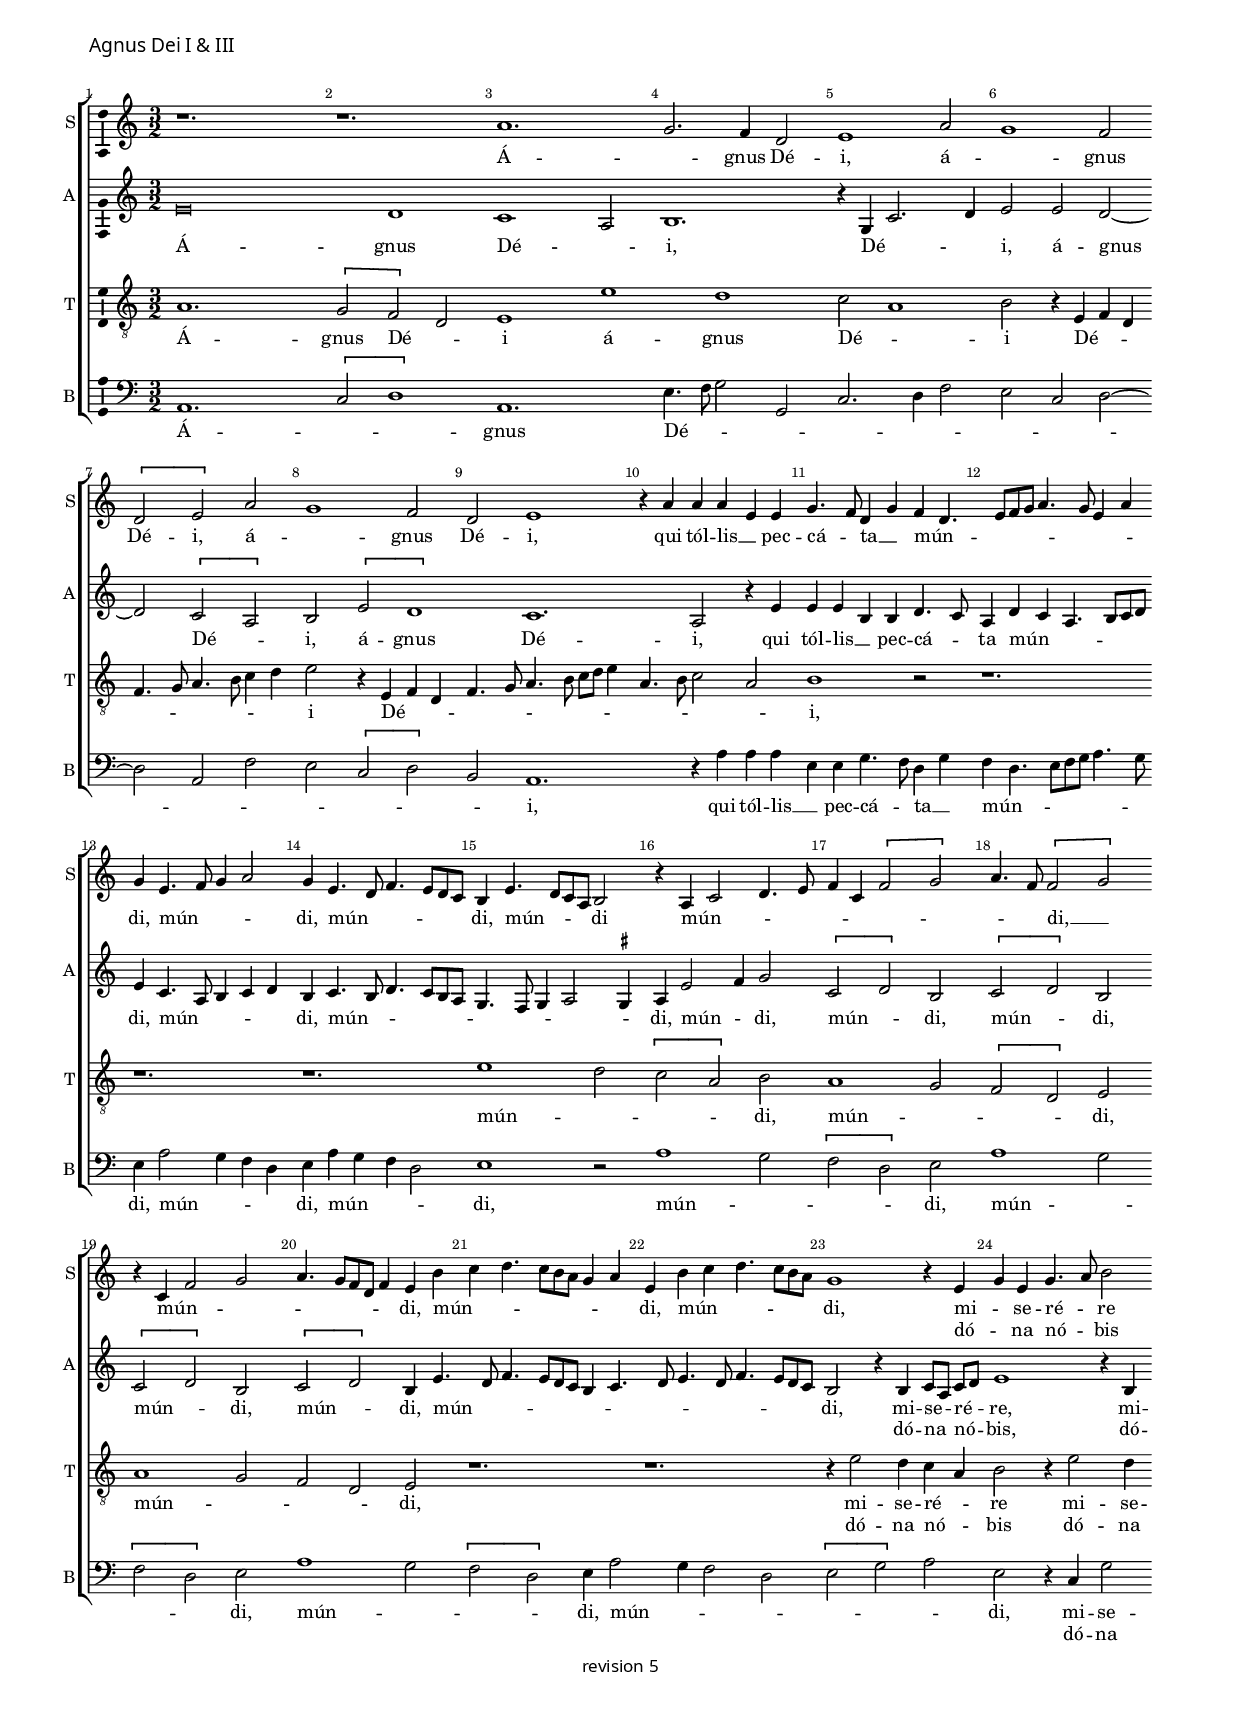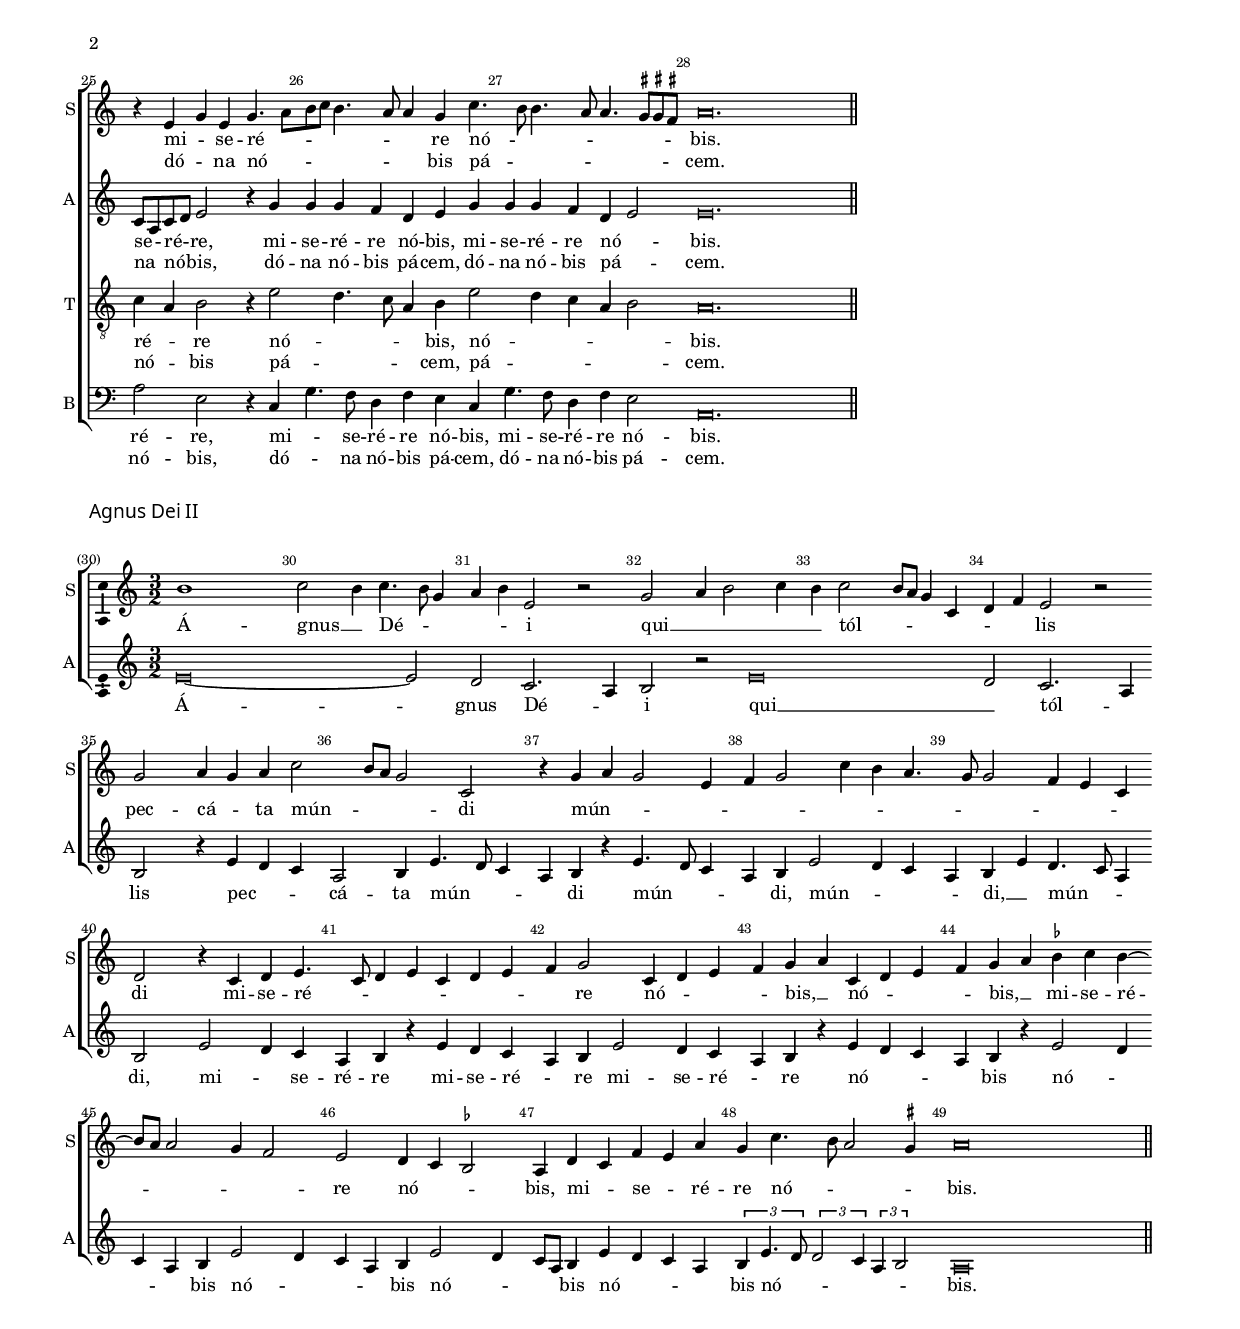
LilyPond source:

% CPDL # 
% Copyright ©2018 Peter Hilton - https://github.com/hilton

\version "2.18.2"
revision = "5"
\pointAndClickOff

#(set-global-staff-size 15.0)

\paper {
	#(define fonts (make-pango-font-tree "Century Schoolbook L" "Source Sans Pro" "Luxi Mono" (/ 15 20)))
	annotate-spacing = ##f
	two-sided = ##t
	top-margin = 8\mm
	bottom-margin = 10\mm
	inner-margin = 15\mm
	outer-margin = 15\mm
	top-markup-spacing = #'( (basic-distance . 4) )
	markup-system-spacing = #'( (padding . 4) )
	system-system-spacing = #'( (padding . 3) (basic-distance . 30) (stretchability . 100) )
	ragged-bottom = ##f
	ragged-last-bottom = ##t
}

year = #(strftime "©%Y" (localtime (current-time)))

\header {
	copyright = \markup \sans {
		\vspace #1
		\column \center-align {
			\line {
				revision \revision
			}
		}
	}
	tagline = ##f
}

\layout {
	indent = #0
	ragged-right = ##f
	ragged-last = ##t
	\context {
		\Score
		\override BarNumber #'self-alignment-X = #CENTER
		\override BarNumber #'break-visibility = #'#(#f #t #t)
		\override BarLine #'transparent = ##t
		\remove "Metronome_mark_engraver"
		\override VerticalAxisGroup #'staff-staff-spacing = #'((basic-distance . 10) (stretchability . 100))
	}
	\context {
		\StaffGroup
		\remove "Span_bar_engraver"
	}
	\context {
		\Voice
		\override NoteHead #'style = #'baroque
		\consists "Horizontal_bracket_engraver"
		\consists "Ambitus_engraver"
		\remove "Forbid_line_break_engraver"
	}
}

global = {
	\key c \major
	\time 3/2
	\tempo 2 = 56
	\set Staff.midiInstrument = "Choir Aahs"
	\accidentalStyle "forget"
}

showBarLine = { \once \override Score.BarLine #'transparent = ##f }
ficta = { \once \set suggestAccidentals = ##t \override AccidentalSuggestion #'parenthesized = ##f }
singleDigitTime = { \override Staff.TimeSignature.style = #'single-digit }

soprano = \new Voice	{
	\relative c'' {
%    \set Score.currentBarNumber = #105
	  r1. r1. a1. g2. f4 d2 e1 a2 g1 f2 \[ d e \] a g1 f2 d e1 r4 a a a e e g4. f8 d4 g f d4. e8 f g a4. g8 e4 a g e4. f8 g4 a2
	  g4 e4. d8 f4. e8 d c b4 e4. d8 c a b2 r4 a
	  c2 d4. e8 f4 c \[ f2 g \] a4. f8 \[ f2 g \] r4 c, f2 g a4. g8 [ f d ] f4 e b' c d4. c8 b a g4 a e b' c d4. c8 b a g1 r4 e g e g4. a8 b2 r4
	  e,4 g e g4. a8 [ b c ] b4. a8 a4 g c4. b8 b4. a8 a4. \ficta gis8 \ficta gis \ficta fis 
		\set Timing.timing = ##f a\breve.
	  \showBarLine \bar "||"
		\set Timing.timing = ##t
  }
	\addlyrics {
		Á -- _ gnus Dé -- i, á -- _ gnus Dé -- i, á -- _ gnus Dé -- i,
		qui  tól -- lis __ _  pec -- cá -- _ ta __ _  mún -- _ _ _ _ _ _ _ _ di, mún -- _ _ _ di, mún -- _ _ _ _ _ di,
		mún -- _ _ _ di mún -- _ _ _ _ _ _ _ _ _ di, __ _
		mún -- _ _ _ _ _ _ _ di, mún -- _ _ _ _ _ _ _ di, mún -- _ _ _ _ _ di,
		mi -- _ se -- ré -- _ re 
		mi -- _ se -- ré -- _ _ _ _ _ _ re  nó -- _ _ _ _ _ _ _ bis.
	}
	\addlyrics {
		_ _ _ _ _ _ _ _ _ _ _ _ _ _ _ _ _ _ _ _ _ _ _ _ _ _ _ _ 
		_ _ _ _ _ _ _ _ _ _ _ _ _ _ _ _ _ _ _ _ _ _ _ _ _ _ _ _ 
		_ _ _ _ _ _ _ _ _ _ _ _ _ _ _ _ _ _ _ _ _ _ _ _ _ _ _ _ 
		_ _ _ _
		dó -- _ na  nó -- _ bis 
		dó -- _ na  nó -- _ _ _ _ _ _ bis  pá -- _ _ _ _ _ _ _ cem.
	}
}

alto = \new Voice	{
	\relative c' {
    e\breve d1 c1 a2 b1. r4 g c2. d4 e2 e d2 ~
		d \[ c2 a \] b \[ e d1 \] c1. a2 r4 e' 
		e e b b d4. c8 a4 d c a4. b8 c d e4 c4. a8 b4 c d b c4. b8 d4. c8
	  b a g4. f8  g4 a2 \ficta gis4 a e'2 f4 g2 \[ c, d \] b \[ c d \] b  \[ c d \] b \[ c d \] b4 e4. d8 f4. e8 d c b4 c4. d8 e4. d8 f4. e8 d c b2 
	  r4 b c8 [a] c [d] e1 r4 b c8 a c d e2 r4 g g g f d e g g g f d e2 e\breve.
  }
	\addlyrics {
		Á -- gnus Dé -- _ i, Dé -- _ _ 
		i, á -- gnus Dé -- _ i, á -- gnus Dé -- i,
		qui  tól -- lis __ _  pec -- cá -- _ ta  mún -- _ _ _ _ _ di, 
		mún -- _ _ _ _ di, mún -- _ _ _ _ _ _ _ _ _ _ di,
		mún -- _ di, mún -- _ di, mún -- _ di, mún -- _ di, mún -- _ di, 
		mún -- _ _ _ _ _ _ _ _ _ _ _ _ _ _ di, 
		mi -- se -- _ ré -- _ re, mi -- se -- _ ré -- _ re,  
		mi -- se -- ré -- re nó -- bis,  mi -- se -- ré -- re nó -- _ bis.
	}
	\addlyrics {
		_ _ _ _ _ _ _ _ _ _ _ _ _ _ _ _ _ _ _ _ _ _ _ _ _ _ _ _ 
		_ _ _ _ _ _ _ _ _ _ _ _ _ _ _ _ _ _ _ _ _ _ _ _ _ _ _ _ 
		_ _ _ _ _ _ _ _ _ _ _ _ _ _ _ _ _ _ _ _ _ _ _ _ _ _ 
		dó -- na _  nó -- _ bis, dó -- na _  nó -- _ bis, 
		dó -- na  nó -- bis pá -- cem, dó -- na  nó -- bis pá -- _ cem.
	}
}

tenor = \new Voice {
	\relative c' {
	  \clef "treble_8"
    a1. \[ g2 f \] d e1 e' d c2 a1 
		b2 r4 e,4 f d f4. g8 a4. b8 c4 d e2 r4 e,4 f d f4. g8 a4. b8 c d e4 a,4. b8 c2 a
		b1 r2 r1. r1. r1.
	  e1 d2 \[ c a \] b a1 g2 \[ f d \] e a1 g2 f d e r1. r1. r4 e'2 d4 c a b2
	  r4 e2 d4 c a b2 r4 e2 d4. c8 a4 b e2 d4 c a b2 a\breve.
  }
	\addlyrics {
		Á -- gnus Dé -- _ i á -- gnus Dé -- _ 
		i Dé -- _ _ _ _ _ _ _ _ i Dé -- _ _ _ _ _ _ _ _ _ _ _ _ _ 
		i, mún -- _ _ _ di, mún -- _ _ _ di, mún -- _ _ _ di,
		mi -- se -- ré -- _ re  mi -- se -- ré -- _ re nó -- _ _ _ bis, nó -- _ _ _ _ bis.
	}
	\addlyrics {
		_ _ _ _ _ _ _ _ _ _ _ _ _ _ _ _ _ _ _ _ _ _ _ _ _ _ _ _ _ _ _ _ _ _ _ _ _ _ _ _ 
		_ _ _ _ _ _ _ _ _ _ 
		dó -- na nó -- _ bis  dó -- na  nó -- _ bis pá -- _ _ _ cem, pá -- _ _ _ _ cem.
	}

}

bass = \new Voice {
	\relative c {
		\clef bass
    a1. \[ c2 d1 \] a1. e'4. f8 g2 g, c2. d4 f2 e c d2 ~
		d a2 f' e \[ c2 d \] b2 a1.
    r4 a' a a e e g4. f8 d4 g f d4. e8 f g a4. g8 e4 a2 g4 f d e a g f d2 e1
    r2 a1 g2 \[ f d \] e2 a1 g2 \[ f d \] e2 a1 g2 \[ f d \] e4 a2 g4 f2 d \[ e2 g \] a2 e
    r4 c g'2 a e r4 c g'4. f8 d4 f e c g'4. f8 d4 f e2 a,\breve.
  }
	\addlyrics {
		Á -- _ _ gnus Dé -- _ _ _ _ _ _ _ _ _ _ _ _ _ _ _ i,
		qui  tól -- lis __ _  pec -- cá -- _ ta __ _  mún -- _ _ _ _ _ _ di,
		mún -- _ _ _ di, mún -- _ _ _ di, mún -- _ _ _ di, mún -- _ _ _ di, mún -- _ _ _ di, 
		mún -- _ _ _ _ _ _ di, 
		mi -- se -- ré -- re, mi -- _ se -- ré -- re nó -- bis, mi -- se -- ré -- re nó -- bis. 
	}
	\addlyrics {
		_ _ _ _ _ _ _ _ _ _ _ _ _ _ _ _ _ _ _ _ _ _ _ _ _ _ _ _ 
		_ _ _ _ _ _ _ _ _ _ _ _ _ _ _ _ _ _ _ _ _ _ _ _ _ _ _ _ 
		_ _ _ _ _ _ _ _ _ _ _ _ _ _ _  
		dó -- na nó -- bis, dó -- _ na nó -- bis pá -- cem, dó -- na nó -- bis pá -- cem.
	}
}


\score {
	\transpose c c {
		\new StaffGroup <<
 			\set Score.proportionalNotationDuration = #(ly:make-moment 1 5)
			\set Score.barNumberVisibility = #all-bar-numbers-visible
			\new Staff << \global \soprano \set Staff.instrumentName = #"S" \set Staff.shortInstrumentName = #"S" >>
			\new Staff << \global \alto \set Staff.instrumentName = #"A" \set Staff.shortInstrumentName = #"A" >>
			\new Staff << \global \tenor \set Staff.instrumentName = #"T" \set Staff.shortInstrumentName = #"T" >>
			\new Staff << \global \bass \set Staff.instrumentName = #"B" \set Staff.shortInstrumentName = #"B" >>
		>>
	}
  \header {
		piece = \markup \larger \sans { Agnus Dei I & III }
	}
	\layout { }
%	\midi {	}
}

soprano = \new Voice	{
	\relative c'' {
		\set Score.currentBarNumber = #30 \partial 1
	  b1 c2 b4 c4. b8 g4 a b e,2 r g a4 b2 c4 b c2 b8 a g4 c, d f e2 r
	  g2 a4 g a c2 b8 a g2 c, r4 g'a g2  e4 f g2 c4 b a4. g8 g2 f4 e c d2 r4
	  c4 d e 4. c8 d4 e c d e f g2 c,4 d e f g a c, d e f g a \ficta bes c b4 ~
		b8 a8 a2 g4 f2 e d4 c \ficta bes2 a4 d c f e a g c4. b8 a2 \ficta gis4 \set Timing.timing = ##f a\breve
	  \showBarLine \bar "||" \set Timing.timing = ##t
  }
	\addlyrics {
		Á -- gnus __ _ Dé -- _ _ _ _ i %Á -- gnus Dé -- _ _ _ _ _ _ _ _ _ i
		qui __ _ _ _ _ tól -- _ _ _ _ _ _ lis  pec -- cá -- _ ta  mún -- _ _ _ di
		mún -- _ _ _ _ _ _ _ _ _ _ _ _ _ di
		mi -- se -- ré -- _ _ _ _ _ _ _ re  
		nó -- _ _ _ bis, __ _  nó -- _ _ _ bis, __ _
		mi -- se -- ré -- _ _ _ _ re nó -- _ _ bis,
		mi -- _ se -- _ ré -- re nó -- _ _ _ bis.
	}
}

alto = \new Voice	{
	\relative c' {
	  e\breve ~ e2 d2 c2. a4 b2 r2 e\breve d2 c2. a4 b2 r4 e d c a2 b4 e4. d8 c4 a b r
	  e4. d8 c4 a b e2 d4 c a b e d4. c8 a4 b2 e d4 c a b r e d c a b
	  e2 d4 c a b r e d c a b r e2 d4 c a b e2 d4 c a b e2 d4 c8 a b4 e d c a
	  \tuplet 3/2 { b4 e4. d8 } \tuplet 3/2 { d2 c4 } \tuplet 3/2 { a b2 } a\breve
  }
	\addlyrics {
		Á -- gnus Dé -- _ i
		qui __ _ tól -- _ lis  pec -- _ _ cá -- ta  mún -- _ _ _ di
		mún -- _ _ _ di, mún -- _ _ _ di, __ _  mún -- _ _ di, 
		mi -- _ se -- ré -- re  mi -- se -- ré -- _ re	mi -- se -- ré -- _ re
		nó -- _ _ _ bis nó -- _ _ _ bis  nó -- _ _ _ bis nó -- _ _ _ bis  nó -- _ _ _ bis
		nó -- _ _ _ _ _ bis.
	}
}

\score {
	\new StaffGroup <<
			\set Score.proportionalNotationDuration = #(ly:make-moment 1 6)
		\set Score.barNumberVisibility = #all-bar-numbers-visible
		\new Staff << \global \soprano \set Staff.instrumentName = #"S" \set Staff.shortInstrumentName = #"S" >>
		\new Staff << \global \alto \set Staff.instrumentName = #"A" \set Staff.shortInstrumentName = #"A" >>
	>>
	\header {
		piece = \markup \larger \sans { \vspace #2 Agnus Dei II }
	}
	\layout {
		ragged-last = ##f
	}
%	\midi {	}
}
